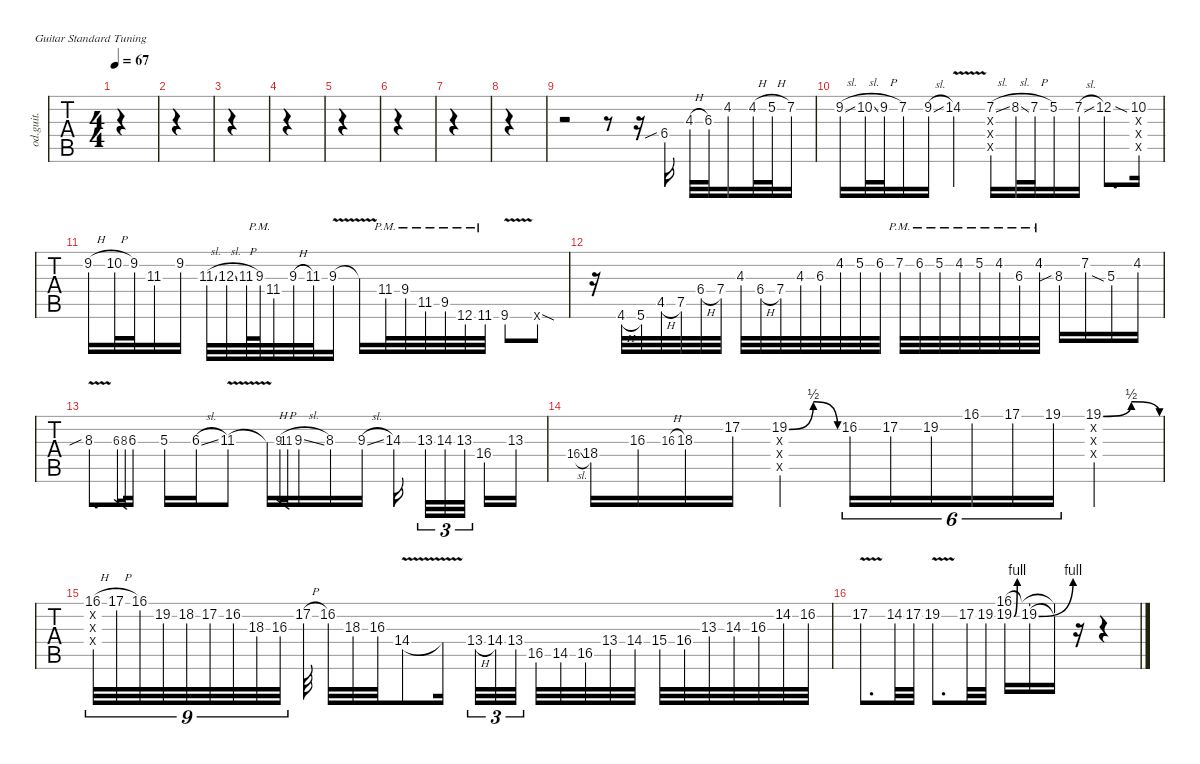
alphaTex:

\defaultSystemsLayout 4
\hideDynamics
\bracketExtendMode nobrackets
\otherSystemsTrackNameOrientation horizontal
\track ("过载主奏" "od.guit.") {instrument overdrivenguitar}
\staff {tabs}
\tuning (E4 B3 G3 D3 A2 E2)
\ts (4 4)
\tempo 67
\clef g2
\ks c
|
|
|
|
|
|
|
|
r.2 r.8 r.16 6.4{sib}.16 4.3{h}.32 6.3.32 4.2.16 4.2{h}.32 5.2{h}.32 7.2.16 |
9.2{sl}.16 10.2{sl}.32 9.2{h}.32 7.2.16 9.2{sl}.16 14.2{v}.4 (7.2{sl} 0.3{x} 0.4{x} 0.5{x}).16 8.2{sl}.32 7.2{h}.32 5.2.16 7.2{sl}.16 12.2.8{d} (10.2{sia} 0.3{x} 0.4{x} 0.5{x}).16 |
\scale
0.995477 9.2{h}.16 10.2{h}.32 9.2.32 11.3.16 9.2.16 11.3{sl}.32 12.3{sl}.32 11.3{h}.64 9.3{pm}.64 11.4.32 9.3{h}.32 11.3.32 9.3{v}.16 9.3{t}.16 11.4{pm}.32 9.4{pm}.32 11.5{pm}.32 9.5{pm}.32 12.6{pm}.32 11.6{pm}.32 9.6{v}.8 0.6{sod x}.8 |
\scale
1.00452 r.16 4.6{h}.32 5.6.32 4.5{h}.32 7.5.32 6.4{h}.32 7.4.32 4.3.32 6.4{h}.32 7.4.32 4.3.32 6.3.32 4.2.32 5.2.32 6.2.32 7.2{pm}.32 6.2{pm}.32 5.2{pm}.32 4.2{pm}.32 5.2{pm}.32 4.2{pm}.32 6.3{pm}.32 4.2{pm}.32 8.3{sib}.16 7.2.16 5.3{sia}.16 4.2.16 |
\scale
1.20607 8.3{v sib}.8{d} 6.3.16{gr} 8.3.16{gr} 6.3.16 5.3.16 6.3{sl}.16 11.3{v}.8 11.3{t}.16 9.3{h}.16{gr} 11.3{h}.16{gr} 9.3{sl}.16 8.3.16 9.3{sl}.16 14.3.16 13.3.32{tu (3 2)} 14.3.32{tu (3 2)} 13.3.32{tu (3 2)} 16.4.16 13.3.16 |
\scale
0.793933 16.4{sl}.8{gr} 18.4.16 16.3.16 16.3{h}.8{gr} 18.3.16 17.2.16 (19.2{be (bendrelease 0 0 5.3999999999999995 2 6 2 59.4 0)} 0.3{x} 0.4{x} 0.5{x}).4 16.2.16{tu (6 4)} 17.2.16{tu (6 4)} 19.2.16{tu (6 4)} 16.1.16{tu (6 4)} 17.1.16{tu (6 4)} 19.1.16{tu (6 4)} (19.1{be (bendrelease 0 0 0.6 2 1.2 2 59.4 0)} 0.2{x} 0.3{x} 0.4{x}).4 |
(16.1{h} 0.2{x} 0.3{x} 0.4{x}).32{tu (9 8)} 17.1{h}.32{tu (9 8)} 16.1.32{tu (9 8)} 19.2.32{tu (9 8)} 18.2.32{tu (9 8)} 17.2.32{tu (9 8)} 16.2.32{tu (9 8)} 18.3.32{tu (9 8)} 16.3.32{tu (9 8)} 17.2{h}.32 16.2.32 18.3.32 16.3.32 14.4{v}.8 14.4{v t}.16 13.4{h}.32{tu (3 2)} 14.4.32{tu (3 2)} 13.4.32{tu (3 2)} 16.5.32 14.5.32 16.5.32 13.4.32 14.4.32 15.4.32 16.4.32 13.3.32 14.3.32 16.3.32 14.2.32 16.2.32 |
17.2{v}.8{d} 14.2.32 17.2.32 19.2{v}.8{d} 17.2.32 19.2.32 (19.2{be (bend 0 0 15 4)} 16.1).16 (19.2{be (bend 0 0 15 4)} 16.1{t}).16 (19.2{t} 16.1{t}).16 r.16 r.4
